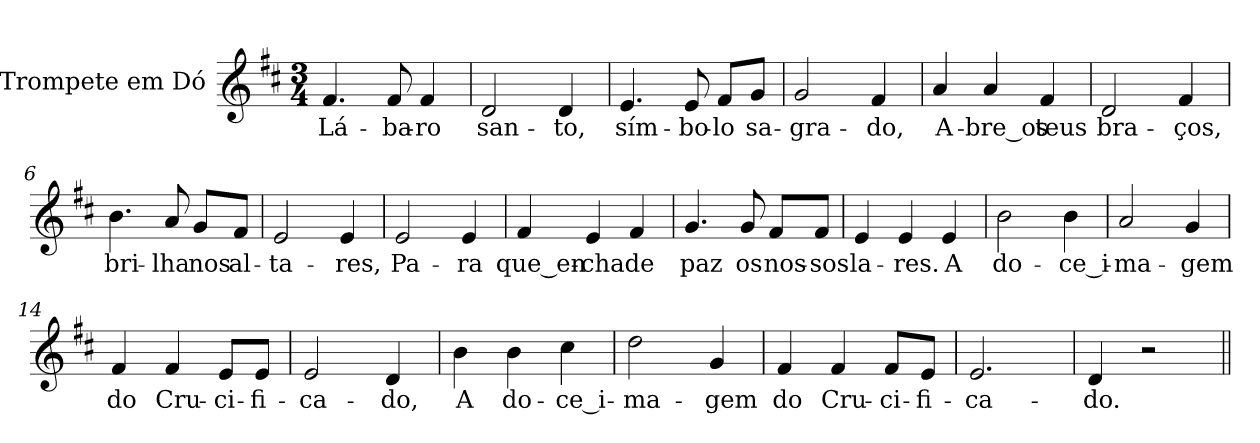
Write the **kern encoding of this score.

**kern	**text
*part1	*part1
*staff1	*staff1
*I"Trompete em Dó	*
!!LO:PB:g=z
*clefG2	*
*k[f#c#]	*
*D:	*
*M3/4	*
*MM80	*
=	=
!	!LO:LY:b:color=#000000
4.f#i/	Lá-
!	!LO:LY:b:color=#000000
8f#i/	-ba-
!	!LO:LY:b:color=#000000
4f#i/	-ro
=1	=1
!	!LO:LY:b:color=#000000
2di/	san-
!	!LO:LY:b:color=#000000
4di/	-to,
=2	=2
!	!LO:LY:b:color=#000000
4.ei/	sím-
!	!LO:LY:b:color=#000000
8ei/	-bo-
!	!LO:LY:b:color=#000000
8f#i/L	-lo
!	!LO:LY:b:color=#000000
8gi/J	sa-
=3	=3
!	!LO:LY:b:color=#000000
2gi/	-gra-
!	!LO:LY:b:color=#000000
4f#i/	-do,
=4	=4
!	!LO:LY:b:color=#000000
4ai/	A-
!	!LO:LY:b:color=#000000
4ai/	-bre_os
!	!LO:LY:b:color=#000000
4f#i/	teus
=5	=5
!	!LO:LY:b:color=#000000
2di/	bra-
!	!LO:LY:b:color=#000000
4f#i/	-ços,
=6	=6
!	!LO:LY:b:color=#000000
4.bi\	bri-
!	!LO:LY:b:color=#000000
8ai/	-lha
!	!LO:LY:b:color=#000000
8gi/L	nos
!	!LO:LY:b:color=#000000
8f#i/J	al-
!!LO:LB:g=z
=7	=7
!	!LO:LY:b:color=#000000
2ei/	-ta-
!	!LO:LY:b:color=#000000
4ei/	-res,
=8	=8
!	!LO:LY:b:color=#000000
2ei/	Pa-
!	!LO:LY:b:color=#000000
4ei/	-ra
=9	=9
!	!LO:LY:b:color=#000000
4f#i/	que_en-
!	!LO:LY:b:color=#000000
4ei/	-cha
!	!LO:LY:b:color=#000000
4f#i/	de
=10	=10
!	!LO:LY:b:color=#000000
4.gi/	paz
!	!LO:LY:b:color=#000000
8gi/	os
!	!LO:LY:b:color=#000000
8f#i/L	nos-
!	!LO:LY:b:color=#000000
8f#i/J	-sos
=11	=11
!	!LO:LY:b:color=#000000
4ei/	la-
!	!LO:LY:b:color=#000000
4ei/	-res.
!	!LO:LY:b:color=#000000
4ei/	A
=12	=12
!	!LO:LY:b:color=#000000
2bi\	do-
!	!LO:LY:b:color=#000000
4bi\	-ce_i-
=13	=13
!	!LO:LY:b:color=#000000
2ai/	-ma-
!	!LO:LY:b:color=#000000
4gi/	-gem
!!LO:LB:g=z
=14	=14
!	!LO:LY:b:color=#000000
4f#i/	do
!	!LO:LY:b:color=#000000
4f#i/	Cru-
!	!LO:LY:b:color=#000000
8ei/L	-ci-
!	!LO:LY:b:color=#000000
8ei/J	-fi-
=15	=15
!	!LO:LY:b:color=#000000
2ei/	-ca-
!	!LO:LY:b:color=#000000
4di/	-do,
=16	=16
!	!LO:LY:b:color=#000000
4bi\	A
!	!LO:LY:b:color=#000000
4bi\	do-
!	!LO:LY:b:color=#000000
4cc#i\	-ce_i-
=17	=17
!	!LO:LY:b:color=#000000
2ddi\	-ma-
!	!LO:LY:b:color=#000000
4gi/	-gem
=18	=18
!	!LO:LY:b:color=#000000
4f#i/	do
!	!LO:LY:b:color=#000000
4f#i/	Cru-
!	!LO:LY:b:color=#000000
8f#i/L	-ci-
!	!LO:LY:b:color=#000000
8ei/J	-fi-
=19	=19
!	!LO:LY:b:color=#000000
2.ei/	-ca-
=20	=20
!	!LO:LY:b:color=#000000
4di/	-do.
2r	.
=||	=||
*-	*-
